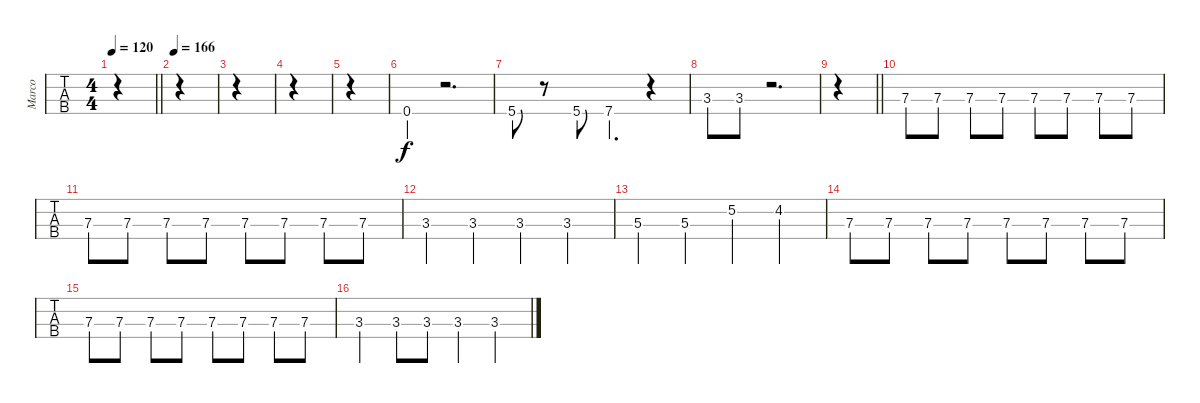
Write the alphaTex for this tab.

\track ("Marco" "Marco") {instrument electricbasspick}
\staff {tabs}
\tuning (F2 C2 G1 D1) {hide}
\ts (4 4)
\tempo 120
\clef f4
\barLineRight lightlight
\ks f
|
\section ("" "")
\tempo 166
|
|
|
|
0.4.4 r.2{d} |
5.4.8 r.8 5.4.8 7.4.4{d} r.4 |
3.3.8 3.3.8 r.2{d} |
\barLineRight lightlight
|
\section ("" "")
7.3.8 7.3.8 7.3.8 7.3.8 7.3.8 7.3.8 7.3.8 7.3.8 |
7.3.8 7.3.8 7.3.8 7.3.8 7.3.8 7.3.8 7.3.8 7.3.8 |
3.3.4 3.3.4 3.3.4 3.3.4 |
5.3.4 5.3.4 5.2.4 4.2.4 |
7.3.8 7.3.8 7.3.8 7.3.8 7.3.8 7.3.8 7.3.8 7.3.8 |
7.3.8 7.3.8 7.3.8 7.3.8 7.3.8 7.3.8 7.3.8 7.3.8 |
3.3.4 3.3.8 3.3.8 3.3.4 3.3.4
